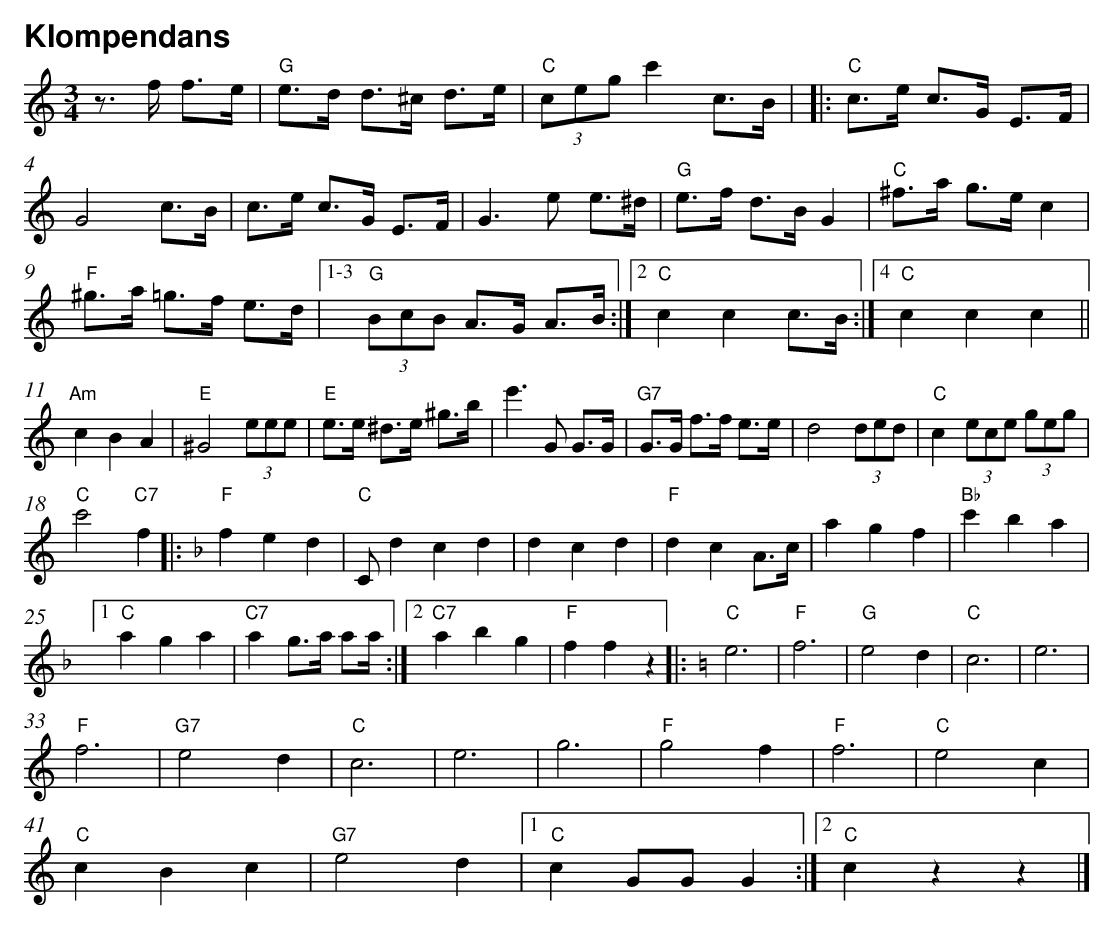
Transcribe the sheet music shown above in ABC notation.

X:1
T:Klompendans
L:1/8
M:3/4
K:C
z3/2 f/ f>e |"G" e>d d>^c d>e |"C" (3ceg c'2 c>B |
|:"C" c>e c>G E>F | G4 c>B | c>e c>G E>F | G3 e e>^d |"G" e>f d>B G2 |"C" ^f>a g>e c2 |$
"F" ^g>a =g>f e>d | [1-3"G"(3BcB A>G A>B :|2"C" c2 c2 c>B :|4"C" c2 c2 c2 ||$
"Am"c2 B2 A2 |"E" ^G4 (3eee | "E" e>e ^d>e ^g>b | e'3 G G>G |"G7" G>G f>f e>e | d4 (3ded |"C" c2 (3ece (3geg |$
"C" c'4"C7" f2 |: [K:F]"F" f2 e2 d2 |"C" C d2 c2 d2 | d2 c2 d2 |"F" d2 c2 A>c | a2 g2 f2 |"Bb" c'2 b2 a2 |$
[1 "C" a2 g2 a2 |"C7" a2 g>a aa/ :| [2 "C7"a2 b2 g2 |"F" f2 f2 z2 |: [K:C] "C"e6 |"F" f6 |"G" e4 d2 |"C"c6|e6 |$
"F" f6 |"G7" e4 d2 |"C"c6 | e6 |g6|"F"g4f2| "F" f6 |"C"e4 c2 |$
"C"c2 B2 c2 |"G7"e4d2|1"C" c2 GG G2:|2"C" c2 z2z2 |]
